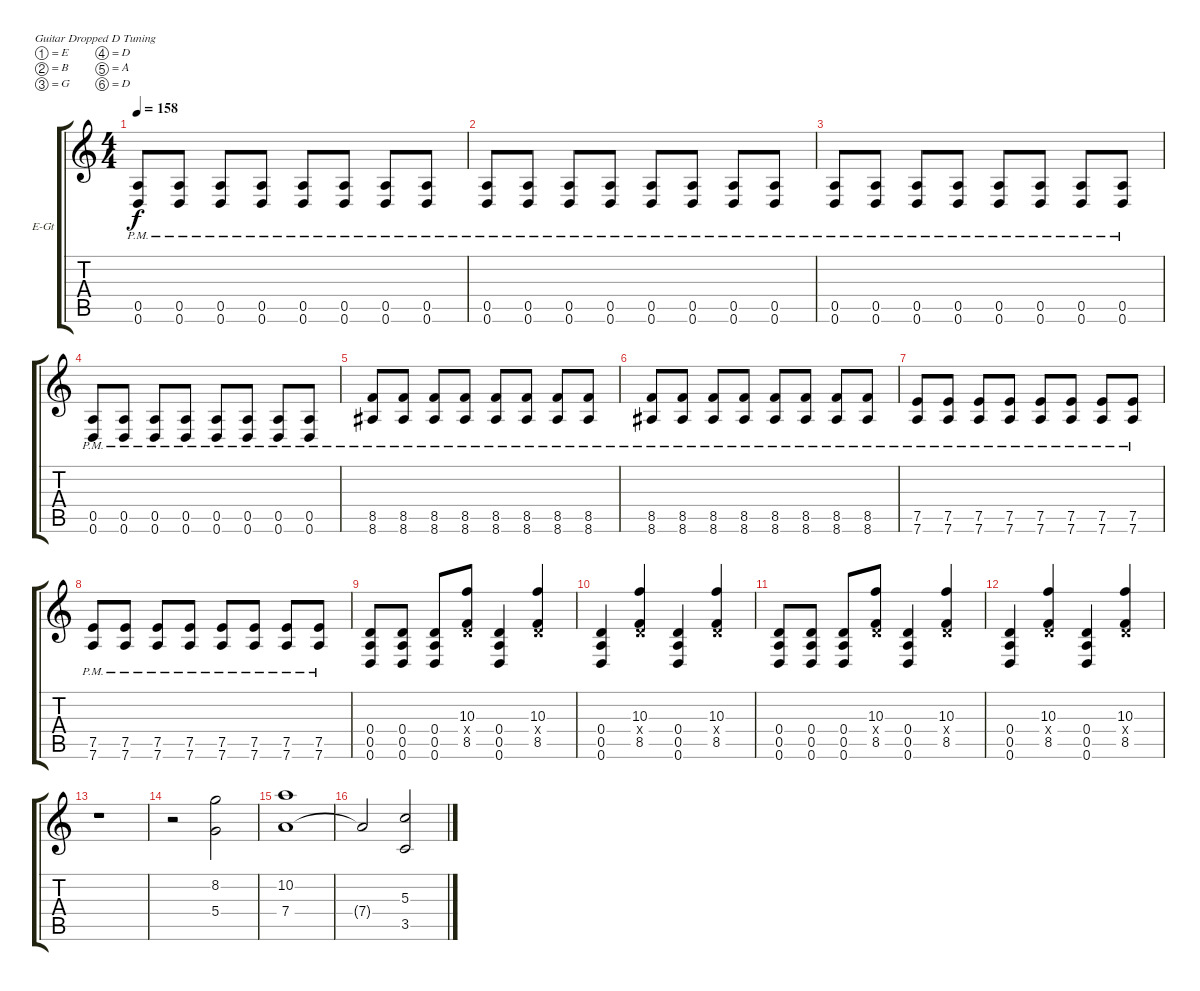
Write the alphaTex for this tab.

\bracketExtendMode groupsimilarinstruments
\firstSystemTrackNameOrientation horizontal
\otherSystemsTrackNameOrientation horizontal
\track ("Electric Guitar" "E-Gt") {instrument distortionguitar}
\staff {score tabs}
\tuning (E4 B3 G3 D3 A2 D2)
\ts (4 4)
\tempo 158
\clef g2
\scale
0.333333
\ks c
(0.5{pm} 0.6{pm}).8{dy f} (0.5{pm} 0.6{pm}).8 (0.5{pm} 0.6{pm}).8 (0.5{pm} 0.6{pm}).8 (0.5{pm} 0.6{pm}).8 (0.5{pm} 0.6{pm}).8 (0.5{pm} 0.6{pm}).8 (0.5{pm} 0.6{pm}).8 |
\scale
0.333333 (0.5{pm} 0.6{pm}).8 (0.5{pm} 0.6{pm}).8 (0.5{pm} 0.6{pm}).8 (0.5{pm} 0.6{pm}).8 (0.5{pm} 0.6{pm}).8 (0.5{pm} 0.6{pm}).8 (0.5{pm} 0.6{pm}).8 (0.5{pm} 0.6{pm}).8 |
\scale
0.333333 (0.5{pm} 0.6{pm}).8 (0.5{pm} 0.6{pm}).8 (0.5{pm} 0.6{pm}).8 (0.5{pm} 0.6{pm}).8 (0.5{pm} 0.6{pm}).8 (0.5{pm} 0.6{pm}).8 (0.5{pm} 0.6{pm}).8 (0.5{pm} 0.6{pm}).8 |
\scale
0.333333 (0.5{pm} 0.6{pm}).8 (0.5{pm} 0.6{pm}).8 (0.5{pm} 0.6{pm}).8 (0.5{pm} 0.6{pm}).8 (0.5{pm} 0.6{pm}).8 (0.5{pm} 0.6{pm}).8 (0.5{pm} 0.6{pm}).8 (0.5{pm} 0.6{pm}).8 |
\scale
0.333333 (8.5{pm} 8.6{pm}).8 (8.5{pm} 8.6{pm}).8 (8.5{pm} 8.6{pm}).8 (8.5{pm} 8.6{pm}).8 (8.5{pm} 8.6{pm}).8 (8.5{pm} 8.6{pm}).8 (8.5{pm} 8.6{pm}).8 (8.5{pm} 8.6{pm}).8 |
\scale
0.333333 (8.5{pm} 8.6{pm}).8 (8.5{pm} 8.6{pm}).8 (8.5{pm} 8.6{pm}).8 (8.5{pm} 8.6{pm}).8 (8.5{pm} 8.6{pm}).8 (8.5{pm} 8.6{pm}).8 (8.5{pm} 8.6{pm}).8 (8.5{pm} 8.6{pm}).8 |
\scale
0.333333 (7.5{pm} 7.6{pm}).8 (7.5{pm} 7.6{pm}).8 (7.5{pm} 7.6{pm}).8 (7.5{pm} 7.6{pm}).8 (7.5{pm} 7.6{pm}).8 (7.5{pm} 7.6{pm}).8 (7.5{pm} 7.6{pm}).8 (7.5{pm} 7.6{pm}).8 |
\scale
0.333333 (7.5{pm} 7.6{pm}).8 (7.5{pm} 7.6{pm}).8 (7.5{pm} 7.6{pm}).8 (7.5{pm} 7.6{pm}).8 (7.5{pm} 7.6{pm}).8 (7.5{pm} 7.6{pm}).8 (7.5{pm} 7.6{pm}).8 (7.5{pm} 7.6{pm}).8 |
\scale
0.333333 (0.4 0.5 0.6).8 (0.4 0.5 0.6).8 (0.4 0.5 0.6).8 (10.3 0.4{x} 8.5).8 (0.4 0.5 0.6).4 (10.3 0.4{x} 8.5).4 |
\scale
0.333333 (0.4 0.5 0.6).4 (10.3 0.4{x} 8.5).4 (0.4 0.5 0.6).4 (10.3 0.4{x} 8.5).4 |
\scale
0.333333 (0.4 0.5 0.6).8 (0.4 0.5 0.6).8 (0.4 0.5 0.6).8 (10.3 0.4{x} 8.5).8 (0.4 0.5 0.6).4 (10.3 0.4{x} 8.5).4 |
\scale
0.333333 (0.4 0.5 0.6).4 (10.3 0.4{x} 8.5).4 (0.4 0.5 0.6).4 (10.3 0.4{x} 8.5).4 |
\scale
0.333333 r.1 |
\scale
0.333333 r.2 (8.2 5.4).2 |
\scale
0.333333 (10.2 7.4).1 |
\scale
0.313131 7.4{t}.2 (5.3 3.5).2
